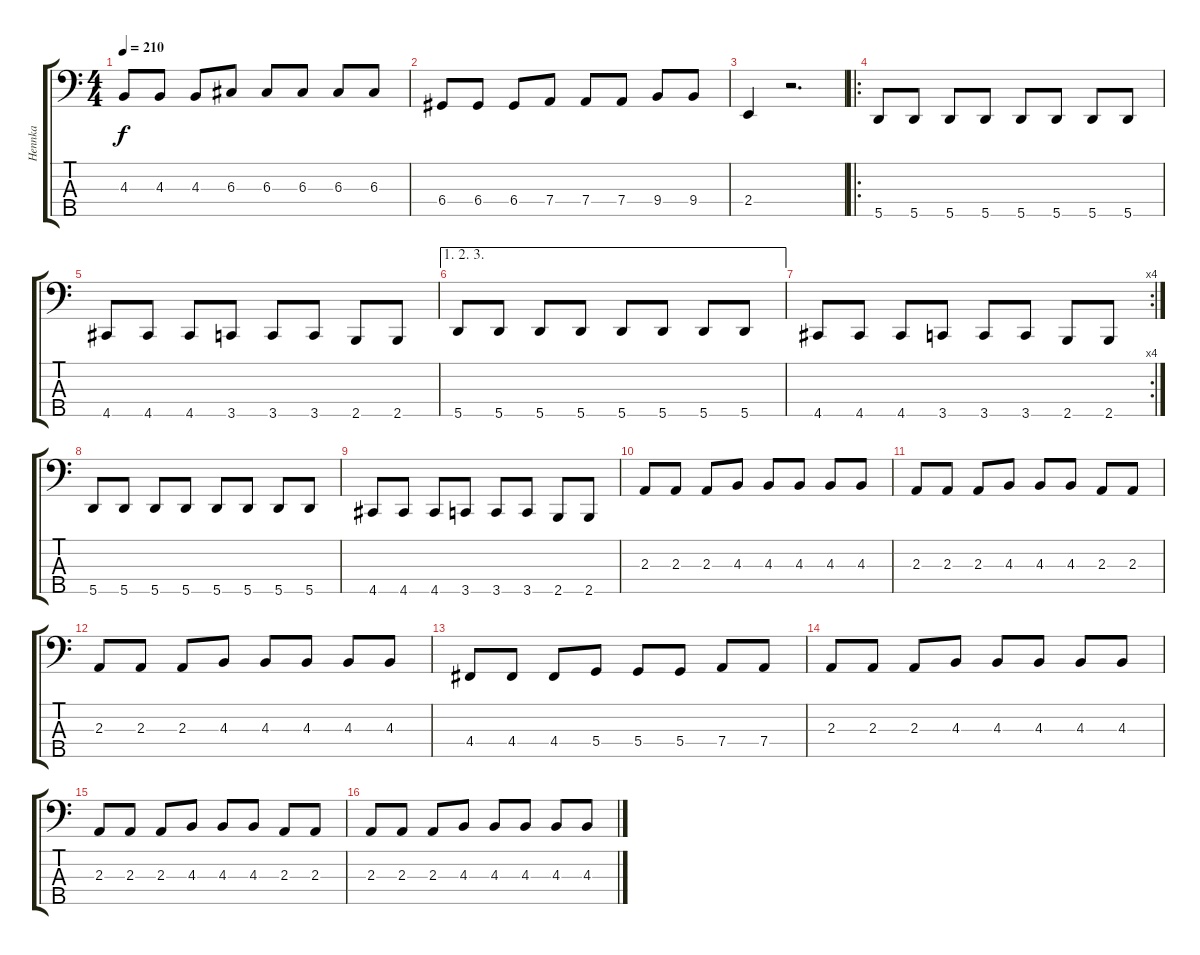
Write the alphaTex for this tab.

\track ("Hennka" "Hennka") {instrument electricbasspick}
\staff {score tabs}
\tuning (F2 C2 G1 D1 A0) {hide}
\ts (4 4)
\tempo 210
\clef f4
\ks c
4.3.8{dy f} 4.3.8 4.3.8 6.3.8 6.3.8 6.3.8 6.3.8 6.3.8 |
6.4.8 6.4.8 6.4.8 7.4.8 7.4.8 7.4.8 9.4.8 9.4.8 |
2.4.4 r.2{d} |
\ro
5.5.8 5.5.8 5.5.8 5.5.8 5.5.8 5.5.8 5.5.8 5.5.8 |
4.5.8 4.5.8 4.5.8 3.5.8 3.5.8 3.5.8 2.5.8 2.5.8 |
\ae (1 2 3)
5.5.8 5.5.8 5.5.8 5.5.8 5.5.8 5.5.8 5.5.8 5.5.8 |
\rc 4
4.5.8 4.5.8 4.5.8 3.5.8 3.5.8 3.5.8 2.5.8 2.5.8 |
5.5.8 5.5.8 5.5.8 5.5.8 5.5.8 5.5.8 5.5.8 5.5.8 |
4.5.8 4.5.8 4.5.8 3.5.8 3.5.8 3.5.8 2.5.8 2.5.8 |
2.3.8 2.3.8 2.3.8 4.3.8 4.3.8 4.3.8 4.3.8 4.3.8 |
2.3.8 2.3.8 2.3.8 4.3.8 4.3.8 4.3.8 2.3.8 2.3.8 |
2.3.8 2.3.8 2.3.8 4.3.8 4.3.8 4.3.8 4.3.8 4.3.8 |
4.4.8 4.4.8 4.4.8 5.4.8 5.4.8 5.4.8 7.4.8 7.4.8 |
2.3.8 2.3.8 2.3.8 4.3.8 4.3.8 4.3.8 4.3.8 4.3.8 |
2.3.8 2.3.8 2.3.8 4.3.8 4.3.8 4.3.8 2.3.8 2.3.8 |
2.3.8 2.3.8 2.3.8 4.3.8 4.3.8 4.3.8 4.3.8 4.3.8
